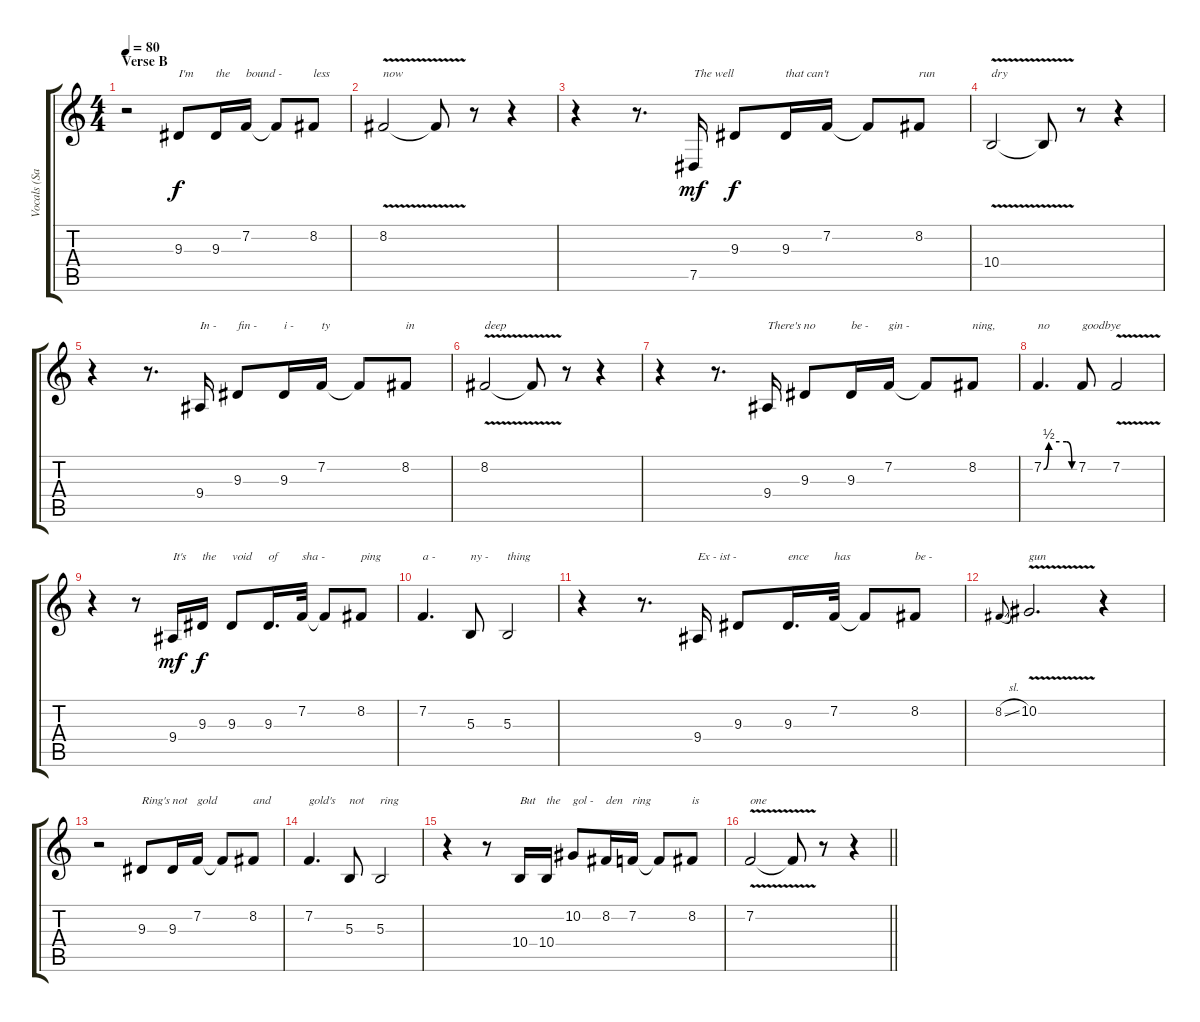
\track ("Vocals (Sabine)" "Vocals (Sa") {instrument flute}
\staff {score tabs}
\tuning (Eb4 Bb3 Gb3 Db3 Ab2 Eb2) {hide}
\ts (4 4)
\section ("" "Verse B")
\tempo 80
\clef g2
\ks c
r.2{dy f} 9.3.8{txt "I'm"} 9.3.16{txt "the"} 7.2.16{txt "bound -"} 7.2{t}.8 8.2.8{txt "less"} |
8.2{v}.2{txt "now"} 8.2{t}.8 r.8 r.4 |
r.4 r.8{d} 7.5.16{txt "The well" dy mf} 9.3.8{dy f} 9.3.16{txt "that can't"} 7.2.16 7.2{t}.8 8.2.8{txt "run"} |
10.4{v}.2{txt "dry"} 10.4{t}.8 r.8 r.4 |
r.4 r.8{d} 9.4.16{txt "In -"} 9.3.8{txt "fin -"} 9.3.16{txt "i -"} 7.2.16{txt "ty"} 7.2{t}.8 8.2.8{txt "in"} |
8.2{v}.2{txt "deep"} 8.2{t}.8 r.8 r.4 |
r.4 r.8{d} 9.4.16{txt "There's no"} 9.3.8 9.3.16{txt "be -"} 7.2.16{txt "gin -"} 7.2{t}.8 8.2.8{txt "ning,"} |
7.2{be (custom 0 0 10 2 45 2 55 0 60 0)}.4{d txt "no"} 7.2.8{txt "goodbye"} 7.2{v}.2 |
r.4 r.8 9.4.16{txt "It's" dy mf} 9.3.16{txt "the" dy f} 9.3.8{txt "void"} 9.3.16{d txt "of"} 7.2.32{txt "sha -"} 7.2{t}.8 8.2.8{txt "ping"} |
7.2.4{d txt "a -"} 5.3.8{txt "ny -"} 5.3.2{txt "thing"} |
r.4 r.8{d} 9.4.16{txt "Ex - ist -"} 9.3.8 9.3.16{d txt "ence"} 7.2.32{txt "has"} 7.2{t}.8 8.2.8{txt "be -"} |
8.2{sl}.8{gr onbeat} 10.2{v}.2{d txt "gun"} r.4 |
r.2 9.3.8{txt "Ring's not"} 9.3.16 7.2.16{txt "gold"} 7.2{t}.8 8.2.8{txt "and"} |
7.2.4{d txt "gold's"} 5.3.8{txt "not"} 5.3.2{txt "ring"} |
r.4 r.8 10.4.16{txt "But"} 10.4.16{txt "the"} 10.2.8{txt "gol -"} 8.2.16{txt "den" beam merge} 7.2.16{txt "ring"} 7.2{t}.8 8.2.8{txt "is"} |
\barLineRight lightlight
7.2{v}.2{txt "one"} 7.2{t}.8 r.8 r.4
